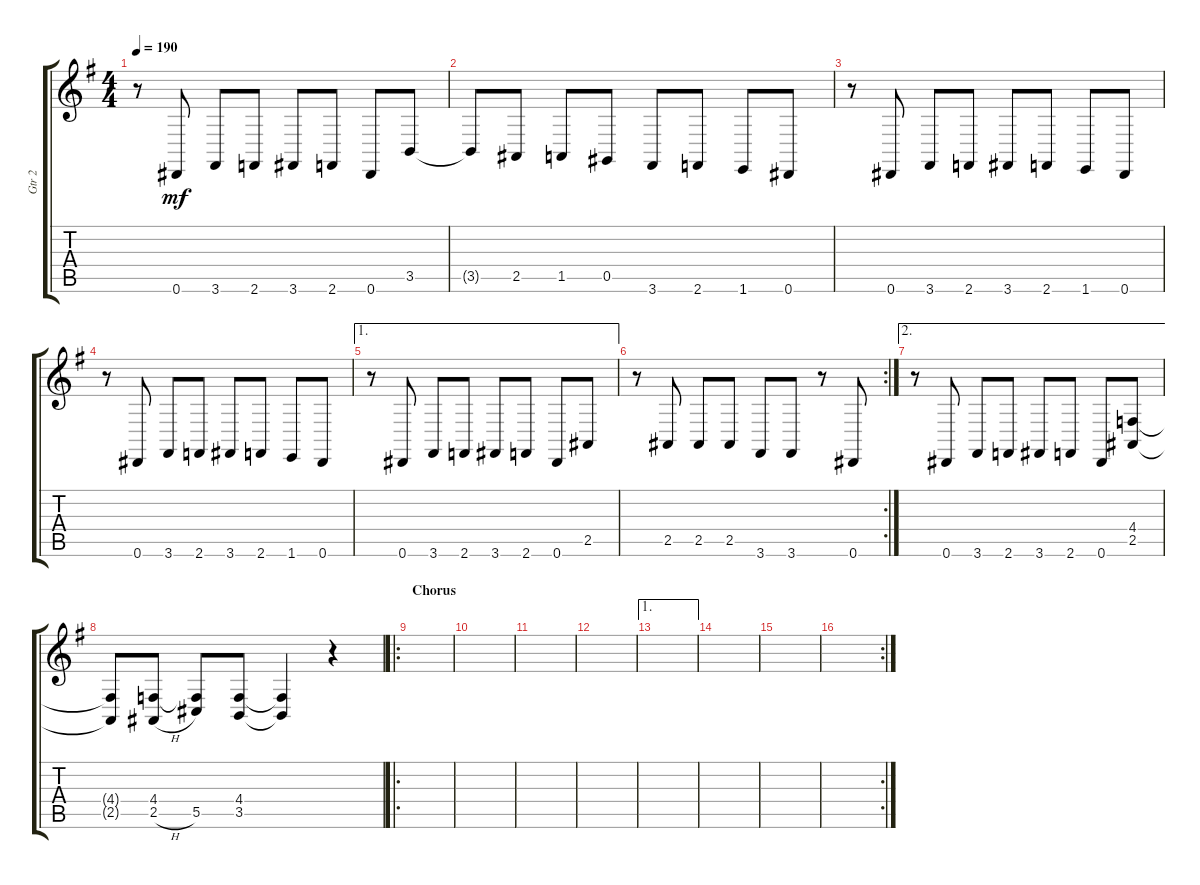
\track ("Gtr 2" "Gtr 2") {instrument acousticgrandpiano}
\staff {score tabs}
\tuning (Eb4 Bb3 Gb3 Db3 Ab2 Eb2) {hide}
\ts (4 4)
\tempo 190
\clef g2
\ks g
r.8{dy mf} 0.6.8 3.6.8 2.6.8 3.6.8 2.6.8 0.6.8 3.5.8 |
3.5{t}.8 2.5.8 1.5.8 0.5.8 3.6.8 2.6.8 1.6.8 0.6.8 |
r.8 0.6.8 3.6.8 2.6.8 3.6.8 2.6.8 1.6.8 0.6.8 |
r.8 0.6.8 3.6.8 2.6.8 3.6.8 2.6.8 1.6.8 0.6.8 |
\ae 1
r.8 0.6.8 3.6.8 2.6.8 3.6.8 2.6.8 0.6.8 2.5.8 |
\rc 2
r.8 2.5.8 2.5.8 2.5.8 3.6.8 3.6.8 r.8 0.6.8 |
\ae 2
r.8 0.6.8 3.6.8 2.6.8 3.6.8 2.6.8 0.6.8 (4.4 2.5).8 |
(4.4{t} 2.5{t}).8 (4.4 2.5{h}).8 (4.4{t} 5.5).8 (4.4 3.5).8 (4.4{t} 3.5{t}).4 r.4 |
\ro
\section ("" "Chorus")
|
|
|
|
\ae 1
|
|
|
\rc 2
